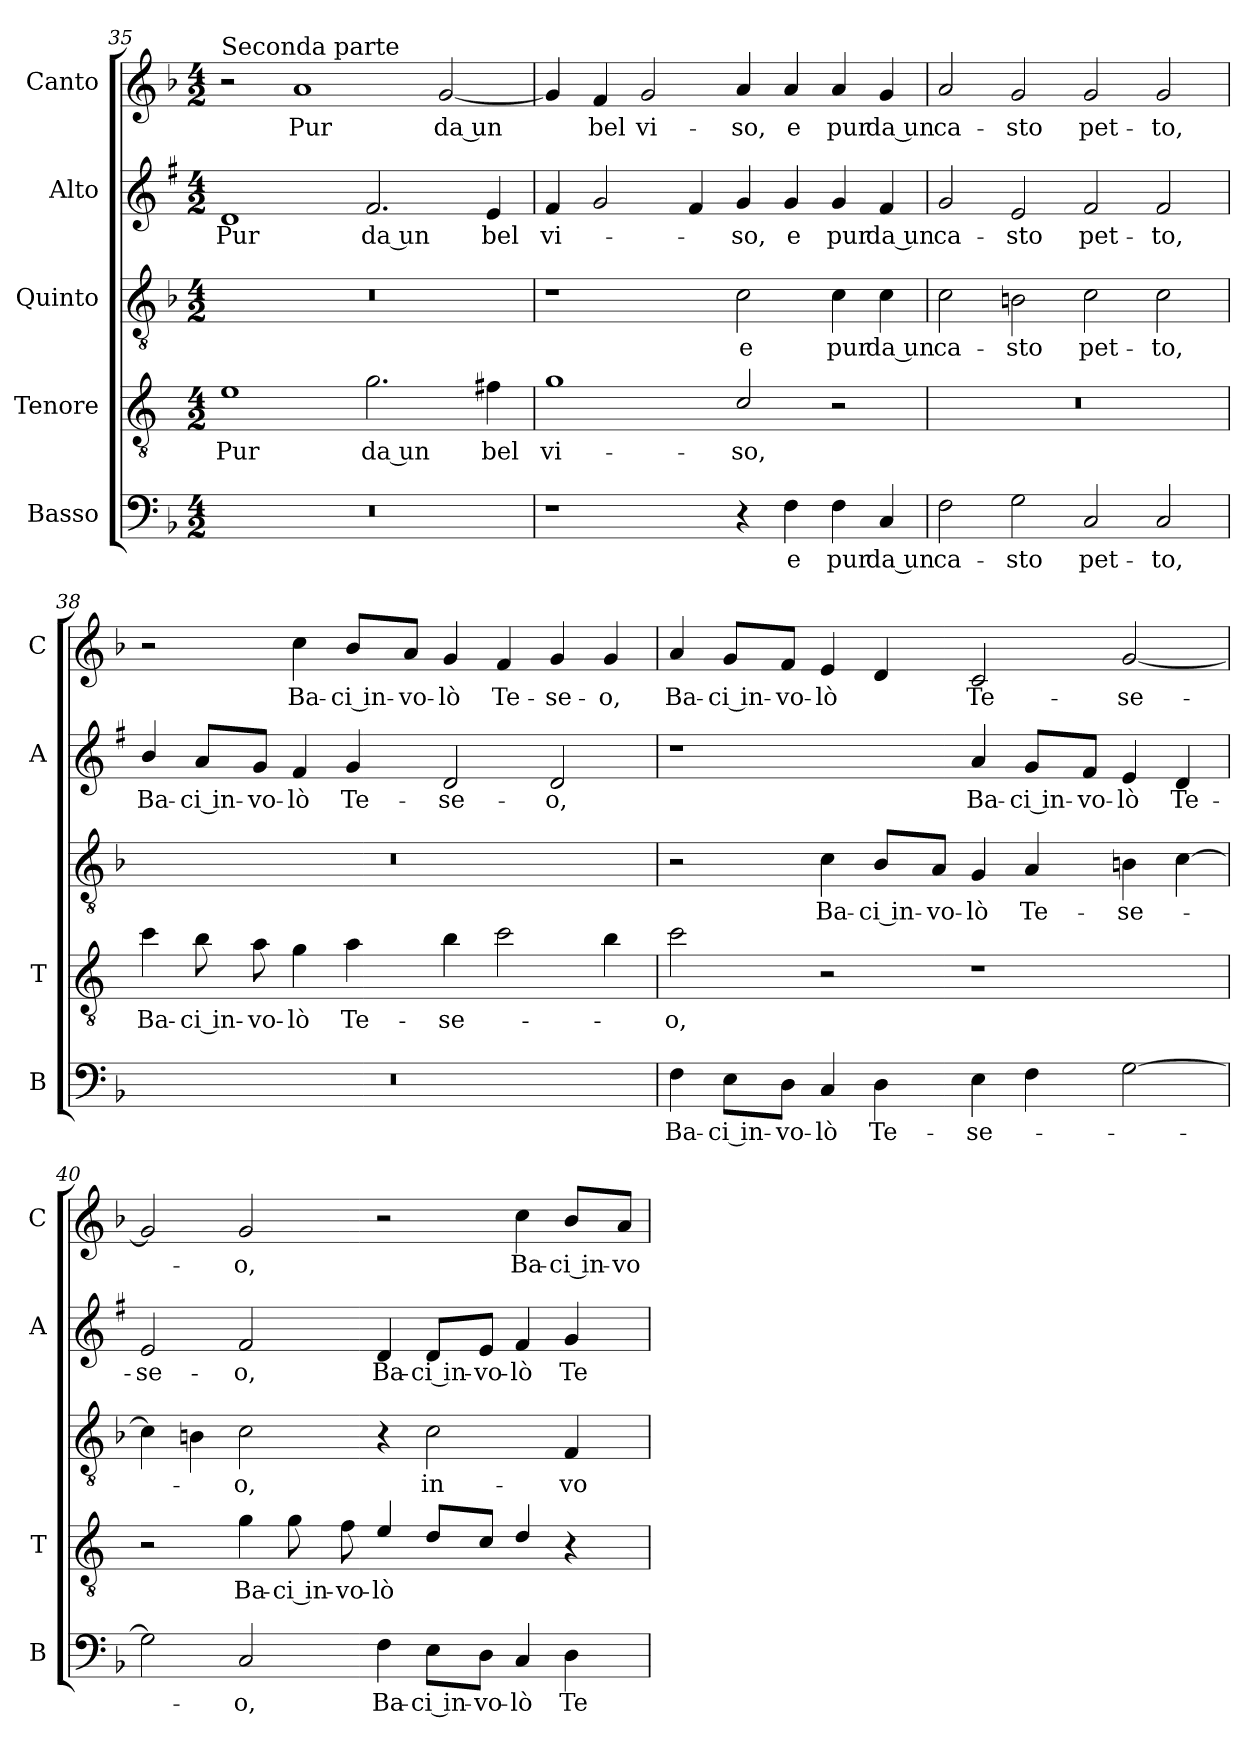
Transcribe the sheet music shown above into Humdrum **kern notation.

**kern	**text	**kern	**text	**kern	**text	**kern	**text	**kern	**text
*part5	*part5	*part4	*part4	*part3	*part3	*part2	*part2	*part1	*part1
*staff5	*staff5	*staff4	*staff4	*staff3	*staff3	*staff2	*staff2	*staff1	*staff1
*I"Basso	*	*I"Tenore	*	*I"Quinto	*	*I"Alto	*	*I"Canto	*
*I'B	*	*I'T	*	*	*	*I'A	*	*I'C	*
!!LO:LB:g=z
*clefF4	*	*clefGv2	*	*clefGv2	*	*clefG2	*	*clefG2	*
*	*	*ITrd4c7	*	*	*	*ITrd1c2	*	*	*
*k[b-]	*	*k[b-]	*	*k[b-]	*	*k[b-]	*	*k[b-]	*
*F:	*	*F:	*	*F:	*	*F:	*	*F:	*
*M4/2	*	*M4/2	*	*M4/2	*	*M4/2	*	*M4/2	*
=35	=35	=35	=35	=35	=35	=35	=35	=35	=35
!	!	!	!	!	!	!	!	!LO:TX:a:t=Seconda parte	!
!	!	!	!LO:LY:b	!	!	!	!LO:LY:b	!	!
0r	.	1A	Pur	0r	.	1c	Pur	2r	.
!	!	!	!	!	!	!	!	!	!LO:LY:b
.	.	.	.	.	.	.	.	1a	Pur
!	!	!	!LO:LY:b	!	!	!	!LO:LY:b	!	!
.	.	2.c\	da un	.	.	2.e/	da un	.	.
!	!	!	!	!	!	!	!	!	!LO:LY:b
.	.	.	.	.	.	.	.	[2g/	da un
!	!	!	!LO:LY:b	!	!	!	!LO:LY:b	!	!
.	.	4Bn\	bel	.	.	4d/	bel	.	.
=36	=36	=36	=36	=36	=36	=36	=36	=36	=36
!	!	!	!LO:LY:b	!	!	!	!LO:LY:b	!	!
1r	.	1c	vi-	1r	.	4e/	vi-	4g/]	.
!	!	!	!	!	!	!	!	!	!LO:LY:b
.	.	.	.	.	.	2f/	.	4f/	bel
!	!	!	!	!	!	!	!	!	!LO:LY:b
.	.	.	.	.	.	.	.	2g/	vi-
.	.	.	.	.	.	4e/	.	.	.
!	!	!	!LO:LY:b	!	!LO:LY:b	!	!LO:LY:b	!	!LO:LY:b
4r	.	2F/	-so,	2c\	e	4f/	-so,	4a/	-so,
!	!LO:LY:b	!	!	!	!	!	!LO:LY:b	!	!LO:LY:b
4F\	e	.	.	.	.	4f/	e	4a/	e
!	!LO:LY:b	!	!	!	!LO:LY:b	!	!LO:LY:b	!	!LO:LY:b
4F\	pur	2r	.	4c\	pur	4f/	pur	4a/	pur
!	!LO:LY:b	!	!	!	!LO:LY:b	!	!LO:LY:b	!	!LO:LY:b
4C/	da un	.	.	4c\	da un	4e/	da un	4g/	da un
=37	=37	=37	=37	=37	=37	=37	=37	=37	=37
!	!LO:LY:b	!	!	!	!LO:LY:b	!	!LO:LY:b	!	!LO:LY:b
2F\	ca-	0r	.	2c\	ca-	2f/	ca-	2a/	ca-
!	!LO:LY:b	!	!	!	!LO:LY:b	!	!LO:LY:b	!	!LO:LY:b
2G\	-sto	.	.	2Bn\	-sto	2d/	-sto	2g/	-sto
!	!LO:LY:b	!	!	!	!LO:LY:b	!	!LO:LY:b	!	!LO:LY:b
2C/	pet-	.	.	2c\	pet-	2e/	pet-	2g/	pet-
!	!LO:LY:b	!	!	!	!LO:LY:b	!	!LO:LY:b	!	!LO:LY:b
2C/	-to,	.	.	2c\	-to,	2e/	-to,	2g/	-to,
!!LO:PB:g=z
=38	=38	=38	=38	=38	=38	=38	=38	=38	=38
!	!	!	!LO:LY:b	!	!	!	!LO:LY:b	!	!
0r	.	4f\	Ba-	0r	.	4a/	Ba-	2r	.
!	!	!	!LO:LY:b	!	!	!	!LO:LY:b	!	!
.	.	8e\	-ci in-	.	.	8g/L	-ci in-	.	.
!	!	!	!LO:LY:b	!	!	!	!LO:LY:b	!	!
.	.	8d\	-vo-	.	.	8f/J	-vo-	.	.
!	!	!	!LO:LY:b	!	!	!	!LO:LY:b	!	!LO:LY:b
.	.	4c\	-lò	.	.	4e/	-lò	4cc\	Ba-
!	!	!	!LO:LY:b	!	!	!	!LO:LY:b	!	!LO:LY:b
.	.	4d\	Te-	.	.	4f/	Te-	8b-/L	-ci in-
!	!	!	!	!	!	!	!	!	!LO:LY:b
.	.	.	.	.	.	.	.	8a/J	-vo-
!	!	!	!LO:LY:b	!	!	!	!LO:LY:b	!	!LO:LY:b
.	.	4e\	-se-	.	.	2c/	-se-	4g/	-lò
!	!	!	!	!	!	!	!	!	!LO:LY:b
.	.	2f\	.	.	.	.	.	4f/	Te-
!	!	!	!	!	!	!	!LO:LY:b	!	!LO:LY:b
.	.	.	.	.	.	2c/	-o,	4g/	-se-
!	!	!	!	!	!	!	!	!	!LO:LY:b
.	.	4e\	.	.	.	.	.	4g/	-o,
=39	=39	=39	=39	=39	=39	=39	=39	=39	=39
!	!LO:LY:b	!	!LO:LY:b	!	!	!	!	!	!LO:LY:b
4F\	Ba-	2f\	-o,	2r	.	1r	.	4a/	Ba-
!	!LO:LY:b	!	!	!	!	!	!	!	!LO:LY:b
8E\L	-ci in-	.	.	.	.	.	.	8g/L	-ci in-
!	!LO:LY:b	!	!	!	!	!	!	!	!LO:LY:b
8D\J	-vo-	.	.	.	.	.	.	8f/J	-vo-
!	!LO:LY:b	!	!	!	!LO:LY:b	!	!	!	!LO:LY:b
4C/	-lò	2r	.	4c\	Ba-	.	.	4e/	-lò
!	!LO:LY:b	!	!	!	!LO:LY:b	!	!	!	!
4D\	Te-	.	.	8B-/L	-ci in-	.	.	4d/	.
!	!	!	!	!	!LO:LY:b	!	!	!	!
.	.	.	.	8A/J	-vo-	.	.	.	.
!	!LO:LY:b	!	!	!	!LO:LY:b	!	!LO:LY:b	!	!LO:LY:b
4E\	-se-	1r	.	4G/	-lò	4g/	Ba-	2c/	Te-
!	!	!	!	!	!LO:LY:b	!	!LO:LY:b	!	!
4F\	.	.	.	4A/	Te-	8f/L	-ci in-	.	.
!	!	!	!	!	!	!	!LO:LY:b	!	!
.	.	.	.	.	.	8e/J	-vo-	.	.
!	!	!	!	!	!LO:LY:b	!	!LO:LY:b	!	!LO:LY:b
[2G\	.	.	.	4Bn\	-se-	4d/	-lò	[2g/	-se-
!	!	!	!	!	!	!	!LO:LY:b	!	!
.	.	.	.	[4c\	.	4c/	Te-	.	.
!!LO:LB:g=z
=40	=40	=40	=40	=40	=40	=40	=40	=40	=40
!	!	!	!	!	!	!	!LO:LY:b	!	!
2G\]	.	2r	.	4c\]	.	2d/	-se-	2g/]	.
.	.	.	.	4Bn\	.	.	.	.	.
!	!LO:LY:b	!	!LO:LY:b	!	!LO:LY:b	!	!LO:LY:b	!	!LO:LY:b
2C/	-o,	4c\	Ba-	2c\	-o,	2e/	-o,	2g/	-o,
!	!	!	!LO:LY:b	!	!	!	!	!	!
.	.	8c\	-ci in-	.	.	.	.	.	.
!	!	!	!LO:LY:b	!	!	!	!	!	!
.	.	8B-\	-vo-	.	.	.	.	.	.
!	!LO:LY:b	!	!LO:LY:b	!	!	!	!LO:LY:b	!	!
4F\	Ba-	4A/	-lò	4r	.	4c/	Ba-	2r	.
!	!LO:LY:b	!	!	!	!LO:LY:b	!	!LO:LY:b	!	!
8E\L	-ci in-	8G/L	.	2c\	in-	8c/L	-ci in-	.	.
!	!LO:LY:b	!	!	!	!	!	!LO:LY:b	!	!
8D\J	-vo-	8F/J	.	.	.	8d/J	-vo-	.	.
!	!LO:LY:b	!	!	!	!	!	!LO:LY:b	!	!LO:LY:b
4C/	-lò	4G/	.	.	.	4e/	-lò	4cc\	Ba-
!	!LO:LY:b	!	!	!	!LO:LY:b	!	!LO:LY:b	!	!LO:LY:b
4D\	Te-	4r	.	4F/	-vo-	4f/	Te-	8b-/L	-ci in-
!	!	!	!	!	!	!	!	!	!LO:LY:b
.	.	.	.	.	.	.	.	8a/J	-vo-
=	=	=	=	=	=	=	=	=	=
*-	*-	*-	*-	*-	*-	*-	*-	*-	*-
